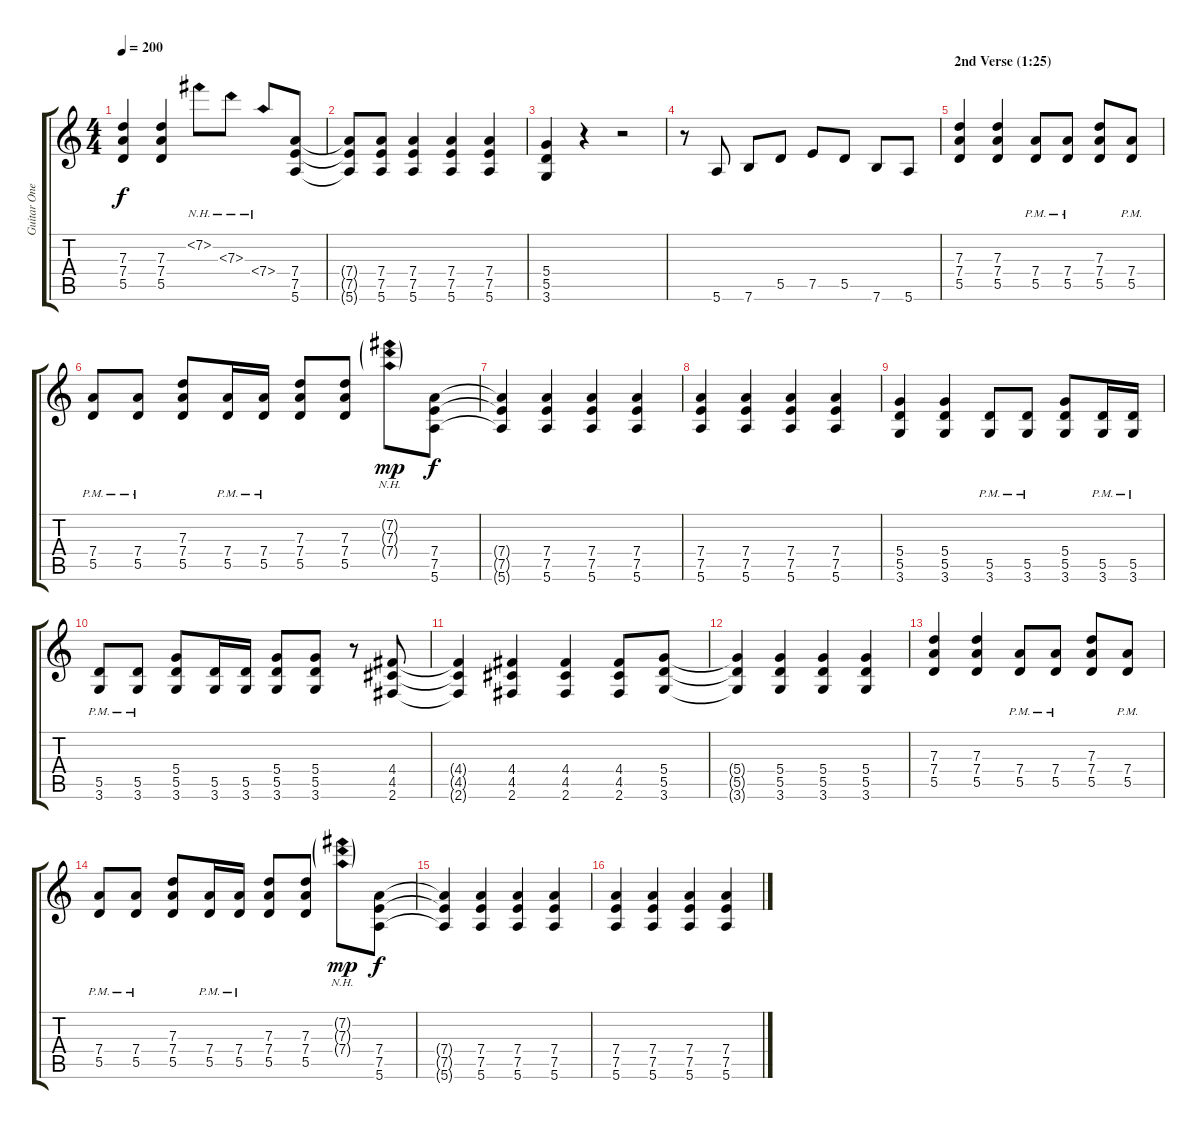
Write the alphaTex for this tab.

\track ("Guitar One" "Guitar One") {instrument distortionguitar}
\staff {score tabs}
\tuning (E4 B3 G3 D3 A2 E2) {hide}
\ts (4 4)
\tempo 200
\clef g2
\ks c
(7.3 7.4 5.5).4{dy f} (7.3 7.4 5.5).4 7.2{nh}.8 7.3{nh}.8 7.4{nh}.8 (7.4 7.5 5.6).8 |
(7.4{t} 7.5{t} 5.6{t}).8 (7.4 7.5 5.6).8 (7.4 7.5 5.6).4 (7.4 7.5 5.6).4 (7.4 7.5 5.6).4 |
(5.4 5.5 3.6).4 r.4 r.2 |
r.8 5.6.8 7.6.8 5.5.8 7.5.8 5.5.8 7.6.8 5.6.8 |
\section ("" "2nd Verse (1:25)")
(7.3 7.4 5.5).4 (7.3 7.4 5.5).4 (7.4{pm} 5.5{pm}).8 (7.4{pm} 5.5{pm}).8 (7.3 7.4 5.5).8 (7.4{pm} 5.5{pm}).8 |
(7.4{pm} 5.5{pm}).8 (7.4{pm} 5.5{pm}).8 (7.3 7.4 5.5).8 (7.4{pm} 5.5{pm}).16 (7.4{pm} 5.5{pm}).16 (7.3 7.4 5.5).8 (7.3 7.4 5.5).8 (7.2{nh g} 7.3{nh g} 7.4{nh g}).8{dy mp} (7.4 7.5 5.6).8{dy f} |
(7.4{t} 7.5{t} 5.6{t}).4 (7.4 7.5 5.6).4 (7.4 7.5 5.6).4 (7.4 7.5 5.6).4 |
(7.4 7.5 5.6).4 (7.4 7.5 5.6).4 (7.4 7.5 5.6).4 (7.4 7.5 5.6).4 |
(5.4 5.5 3.6).4 (5.4 5.5 3.6).4 (5.5{pm} 3.6{pm}).8 (5.5{pm} 3.6{pm}).8 (5.4 5.5 3.6).8 (5.5{pm} 3.6{pm}).16 (5.5{pm} 3.6{pm}).16 |
(5.5{pm} 3.6{pm}).8 (5.5{pm} 3.6{pm}).8 (5.4 5.5 3.6).8 (5.5 3.6).16 (5.5 3.6).16 (5.4 5.5 3.6).8 (5.4 5.5 3.6).8 r.8 (4.4 4.5 2.6).8 |
(4.4{t} 4.5{t} 2.6{t}).4 (4.4 4.5 2.6).4 (4.4 4.5 2.6).4 (4.4 4.5 2.6).8 (5.4 5.5 3.6).8 |
(5.4{t} 5.5{t} 3.6{t}).4 (5.4 5.5 3.6).4 (5.4 5.5 3.6).4 (5.4 5.5 3.6).4 |
(7.3 7.4 5.5).4 (7.3 7.4 5.5).4 (7.4{pm} 5.5{pm}).8 (7.4{pm} 5.5{pm}).8 (7.3 7.4 5.5).8 (7.4{pm} 5.5{pm}).8 |
(7.4{pm} 5.5{pm}).8 (7.4{pm} 5.5{pm}).8 (7.3 7.4 5.5).8 (7.4{pm} 5.5{pm}).16 (7.4{pm} 5.5{pm}).16 (7.3 7.4 5.5).8 (7.3 7.4 5.5).8 (7.2{nh g} 7.3{nh g} 7.4{nh g}).8{dy mp} (7.4 7.5 5.6).8{dy f} |
(7.4{t} 7.5{t} 5.6{t}).4 (7.4 7.5 5.6).4 (7.4 7.5 5.6).4 (7.4 7.5 5.6).4 |
(7.4 7.5 5.6).4 (7.4 7.5 5.6).4 (7.4 7.5 5.6).4 (7.4 7.5 5.6).4
